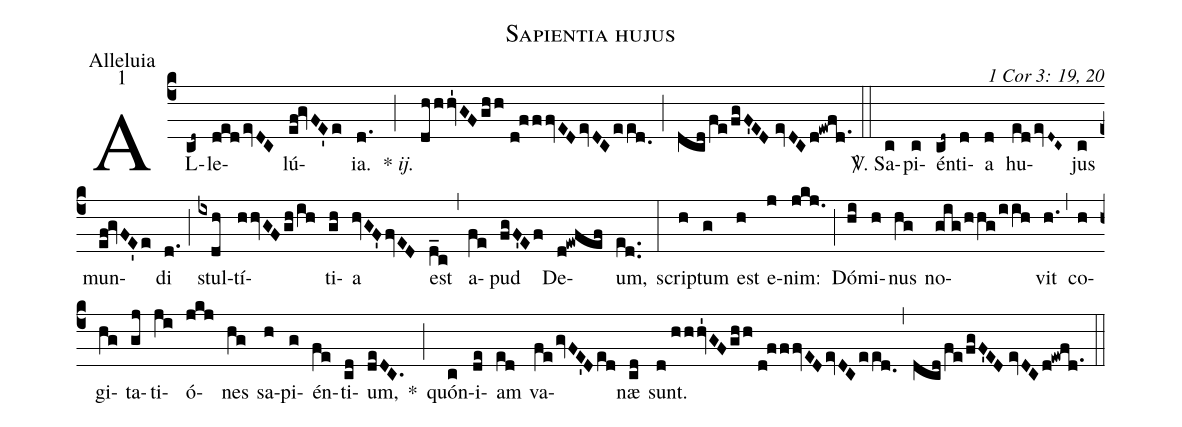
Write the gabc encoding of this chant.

name: Sapientia hujus;
office-part: Alleluia;
mode: 1;
commentary: 1 Cor 3: 19, 20;
%%
(c4) AL(cd~)le(ded/evDC)lú(ef!gvFE'e)ia.(d.) {*} <i>ij.</i>(;) (dhhhv'1GF/ghh//d!fffvED/evDC/eed.0) (;) (dcd/fe/fgF'ED//evDC/d!ewfd.1) (::)
<sp>V/</sp>. Sa(c)pi(c)én(cd~)ti(d)a(d) hu(ed/evD~C~)jus(c) mun(ef!gvFE'e)di(d.) (;) stul(ixdh)tí(hhvGF/gh/ih)ti(gh)a(hvGF'/fvED) est(d_c) (,) a(fe)pud(fgF'Ef) De(d!ewfef)um,(ed..) (:)
scrip(h)tum(g) est(h) e(j)nim:(jkj.) (;) Dó(hi)mi(h)nus(hg) no(gig/hhg/iih)vit(h.) (,) co(h)gi(hg)ta(gj)ti(ji)ó(jkj)nes(hg) sa(h)pi(g)én(fe)ti(cd)um,(deDC.) *(;) quón(c)i(de)am(ed) va(fe/gvFE'D/ed)næ(cd) sunt.(d//hhhv'1GF/ghh//d!fffvED/evDC/eed.0) (,) (dcd/fe/fgF'ED//evDC/d!ewfd.1) (::)
